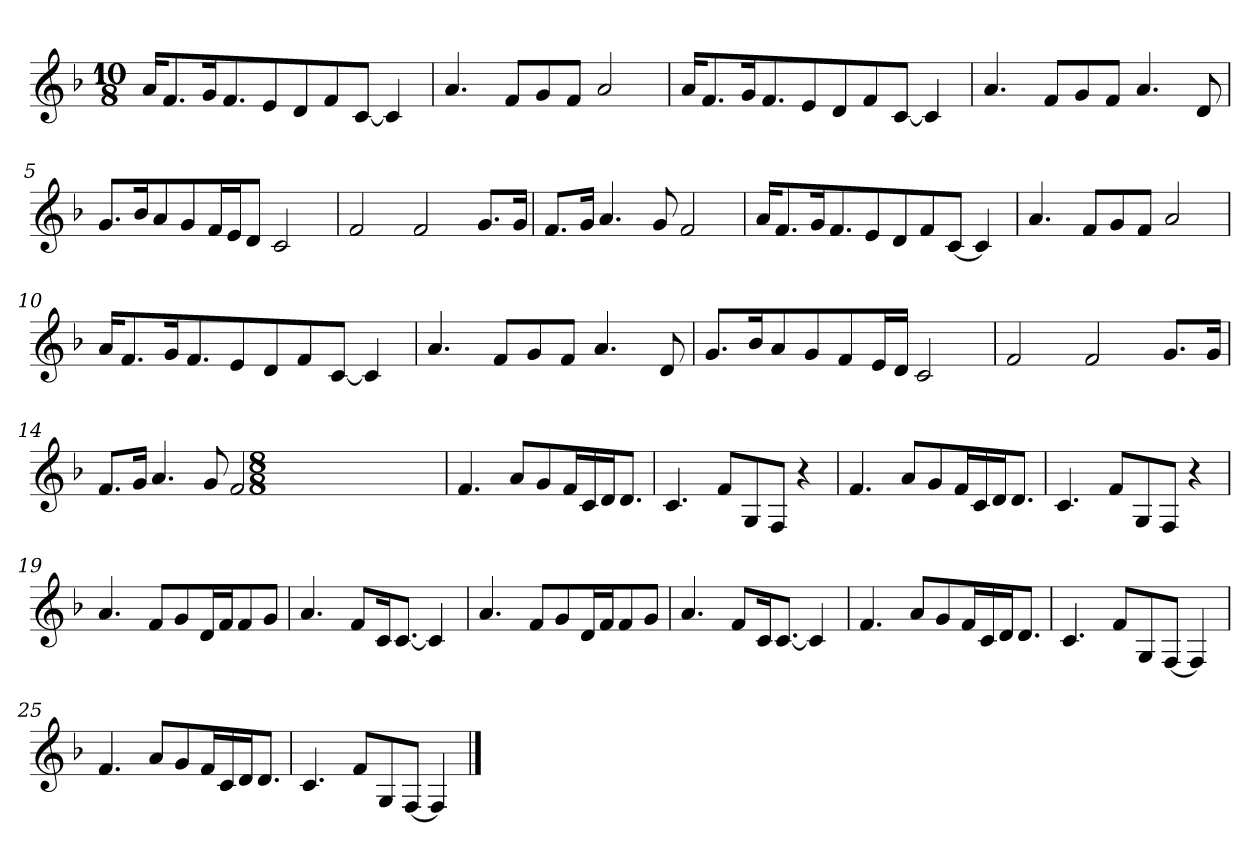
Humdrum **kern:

**kern
*part1
*staff1
*k[b-]
*M10/8
*MM48
=1
16aKL
8.f
16gK
8.f
8e
8d
8f
[8cJ
4c]
=2
4.a
8fL
8g
8fJ
2a
=3
16aKL
8.f
16gK
8.f
8e
8d
8f
[8cJ
4c]
=4
4.a
8fL
8g
8fJ
4.a
8d
=5
8.gL
16b-K
8a
8g
16fL
16eJ
8dJ
2c
=6
2f
2f
8.gL
16gJk
=7
8.fL
16gJk
4.a
8g
2f
=8
16aKL
8.f
16gK
8.f
8e
8d
8f
[8cJ
4c]
=9
4.a
8fL
8g
8fJ
2a
=10
16aKL
8.f
16gK
8.f
8e
8d
8f
[8cJ
4c]
=11
4.a
8fL
8g
8fJ
4.a
8d
=12
8.gL
16b-K
8a
8g
8f
16eL
16dJJ
2c
=13
2f
2f
8.gL
16gJk
=14
8.fL
16gJk
4.a
8g
2f
*M8/8
=15
4.f
8aL
8g
16fL
16c
16dJ
8.dJ
=16
4.c
8fL
8G
8FJ
4r
=17
4.f
8aL
8g
16fL
16c
16dJ
8.dJ
=18
4.c
8fL
8G
8FJ
4r
=19
4.a
8fL
8g
16dL
16fJ
8f
8gJ
=20
4.a
8fL
16cK
[8.cJ
4c]
=21
4.a
8fL
8g
16dL
16fJ
8f
8gJ
=22
4.a
8fL
16cK
[8.cJ
4c]
=23
4.f
8aL
8g
16fL
16c
16dJ
8.dJ
=24
4.c
8fL
8G
[8FJ
4F]
=25
4.f
8aL
8g
16fL
16c
16dJ
8.dJ
=26
4.c
8fL
8G
[8FJ
4F]
==
*-
